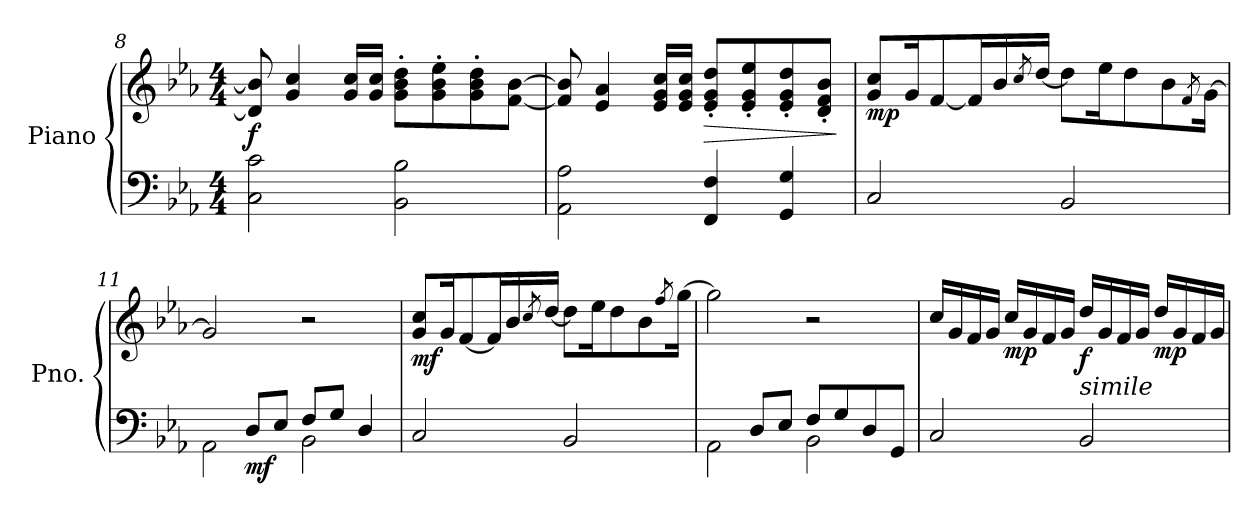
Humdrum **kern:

**kern	**kern	**dynam
*part1	*part1	*part1
*staff2	*staff1	*staff1/2
*I"Piano	*	*
*I'Pno.	*	*
*clefF4	*clefG2	*
*k[b-e-a-]	*k[b-e-a-]	*
*M4/4	*M4/4	*
=8	=8	=8
!	!	!LO:DY:b
2C\ 2c\	8d/] 8b-/]	f
.	4g/ 4cc/	.
.	16g/ 16cc/LL	.
.	16g/ 16cc/JJ	.
2BB-\ 2B-\	8g\' 8b-\' 8dd\'L	.
.	8g\' 8b-\' 8ee-\'	.
.	8g\' 8b-\' 8dd\'	.
.	[8f\ [8b-\J	.
!!LO:LB:g=z
=9	=9	=9
2AA-\ 2A-\	8f/] 8b-/]	.
.	4e-/ 4a-/	.
.	16e-/ 16g/ 16cc/LL	.
.	16e-/ 16g/ 16cc/JJ	.
!	!	!LO:HP:b
4FF/ 4F/	8e-/' 8g/' 8dd/'L	>
.	8e-/' 8g/' 8ee-/'	.
4GG/ 4G/	8e-/' 8g/' 8dd/'	.
.	8d/' 8f/' 8b-/'J	.
.	.	]
=10	=10	=10
!	!	!LO:DY:b
2C/	8g/ 8cc/L	mp
.	16g/K	.
.	[8f/	.
.	16f/L]	.
.	16b-/	.
.	8qcc/	.
.	[16dd/JJ	.
2BB-/	8dd\L]	.
.	16ee-\K	.
.	8dd\	.
.	8b-\	.
.	8qf/	.
.	[16g\Jk	.
=11	=11	=11
*^	*	*
2AA-\	4ryy	2g/]	.
!	!	!	!LO:DY:b=2
.	8D/L	.	mf
.	8E-/J	.	.
2BB-\	8F/L	2r	.
.	8G/J	.	.
.	4D/	.	.
=12	=12	=12	=12
!	!	!	!LO:DY:b
*v	*v	*	*
2C/	8g/ 8cc/L	mf
.	16g/K	.
.	[8f/	.
.	16f/L]	.
.	16b-/	.
.	8qcc/	.
.	[16dd/JJ	.
2BB-/	8dd\L]	.
.	16ee-\K	.
.	8dd\	.
.	8b-\	.
.	8qff/	.
.	[16gg\Jk	.
!!LO:LB:g=z
=13	=13	=13
*^	*	*
2AA-\	4ryy	2gg\]	.
.	8D/L	.	.
.	8E-/J	.	.
2BB-\	8F/L	2r	.
.	8G/	.	.
.	8D/	.	.
.	8GG/J	.	.
=14	=14	=14	=14
!	!	!	!LO:DY:b=2
!	!	!	!LO:DY:n=1:b
*v	*v	*	*
2C/	16cc/LL	mf f
.	16g/	.
.	16f/	.
.	16g/JJ	.
!	!	!LO:DY:n=2:b
.	16cc/LL	mp
.	16g/	.
.	16f/	.
.	16g/JJ	.
!	!LO:TX:b:i:t=simile	!
!	!	!LO:DY:n=3:b
2BB-/	16dd/LL	f
.	16g/	.
.	16f/	.
.	16g/JJ	.
!	!	!LO:DY:n=4:b
.	16dd/LL	mp
.	16g/	.
.	16f/	.
.	16g/JJ	.
=	=	=
*-	*-	*-
